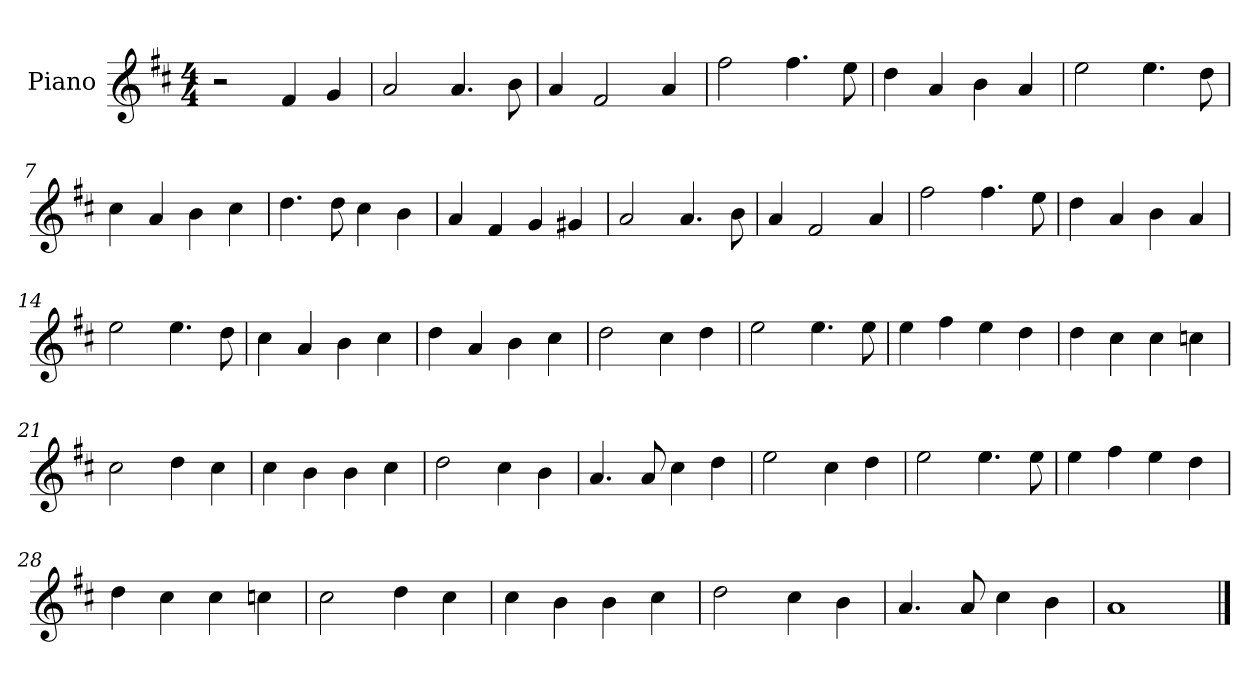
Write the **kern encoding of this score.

**kern
*part1
*staff1
*I"Piano
*I'Pno
*clefG2
*k[f#c#]
*M4/4
=1
2r
4f#/
4g/
=2
2a/
4.a/
8b\
=3
4a/
2f#/
4a/
=4
2ff#\
4.ff#\
8ee\
=5
4dd\
4a/
4b\
4a/
=6
2ee\
4.ee\
8dd\
=7
4cc#\
4a/
4b\
4cc#\
=8
4.dd\
8dd\
4cc#\
4b\
=9
4a/
4f#/
4g/
4g#X/
=10
2a/
4.a/
8b\
=11
4a/
2f#/
4a/
=12
2ff#\
4.ff#\
8ee\
=13
4dd\
4a/
4b\
4a/
=14
2ee\
4.ee\
8dd\
=15
4cc#\
4a/
4b\
4cc#\
=16
4dd\
4a/
4b\
4cc#\
=17
2dd\
4cc#\
4dd\
=18
2ee\
4.ee\
8ee\
=19
4ee\
4ff#\
4ee\
4dd\
=20
4dd\
4cc#\
4cc#\
4ccn\
=21
2cc#\
4dd\
4cc#\
=22
4cc#\
4b\
4b\
4cc#\
=23
2dd\
4cc#\
4b\
=24
4.a/
8a/
4cc#\
4dd\
=25
2ee\
4cc#\
4dd\
=26
2ee\
4.ee\
8ee\
=27
4ee\
4ff#\
4ee\
4dd\
=28
4dd\
4cc#\
4cc#\
4ccn\
=29
2cc#\
4dd\
4cc#\
=30
4cc#\
4b\
4b\
4cc#\
=31
2dd\
4cc#\
4b\
=32
4.a/
8a/
4cc#\
4b\
=33
1a
==
*-
